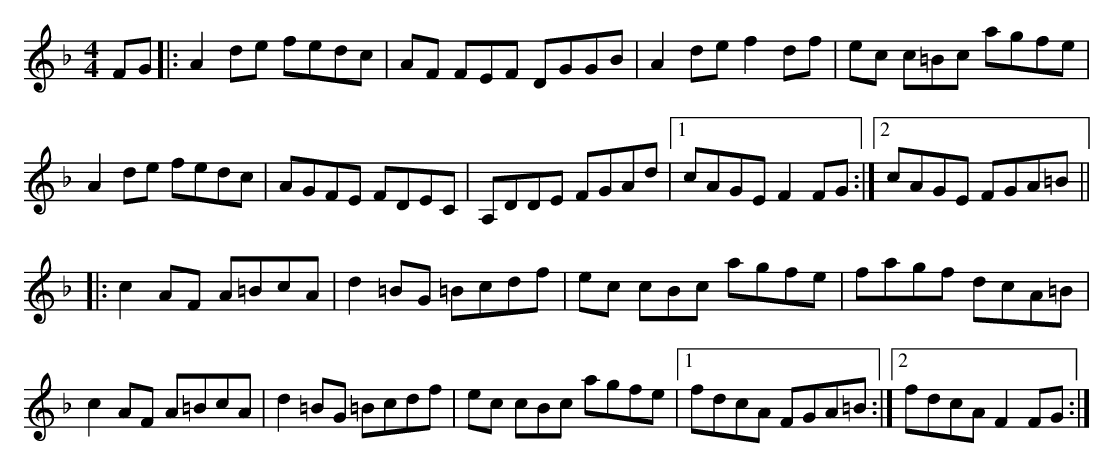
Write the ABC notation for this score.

X:1
M:4/4
K:F
FG|:A2 de fedc|AF 3FEF DGGB|A2 de f2 df|ec 3c=Bc agfe|
A2 de fedc|AGFE FDEC|A,DDE FGAd|1 cAGE F2 FG:|2 cAGE FGA=B||
|:c2 AF A=BcA|d2 =BG =Bcdf|ec 3cBc agfe|fagf dcA=B|
c2 AF A=BcA|d2 =BG =Bcdf|ec 3cBc agfe|1 fdcA FGA=B:|2 fdcA F2 FG:|
